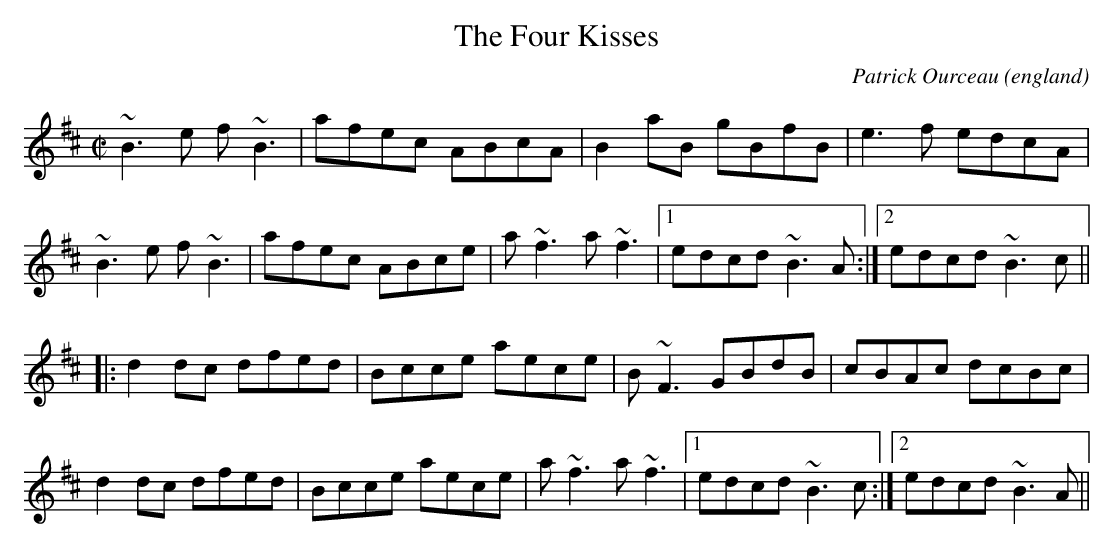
X:1
T:Four Kisses, The
O:england
M:C|
L:1/8
C:Patrick Ourceau
K:Bm
~B3e f~B3|afec ABcA|B2aB gBfB|e3f edcA|
~B3e f~B3|afec ABce|a~f3 a~f3|1edcd ~B3A:|2edcd ~B3c||
|:d2dc dfed|Bcce aece|B~F3 GBdB|cBAc dcBc|
d2dc dfed|Bcce aece|a~f3 a~f3|1edcd ~B3c:|2edcd ~B3A||
